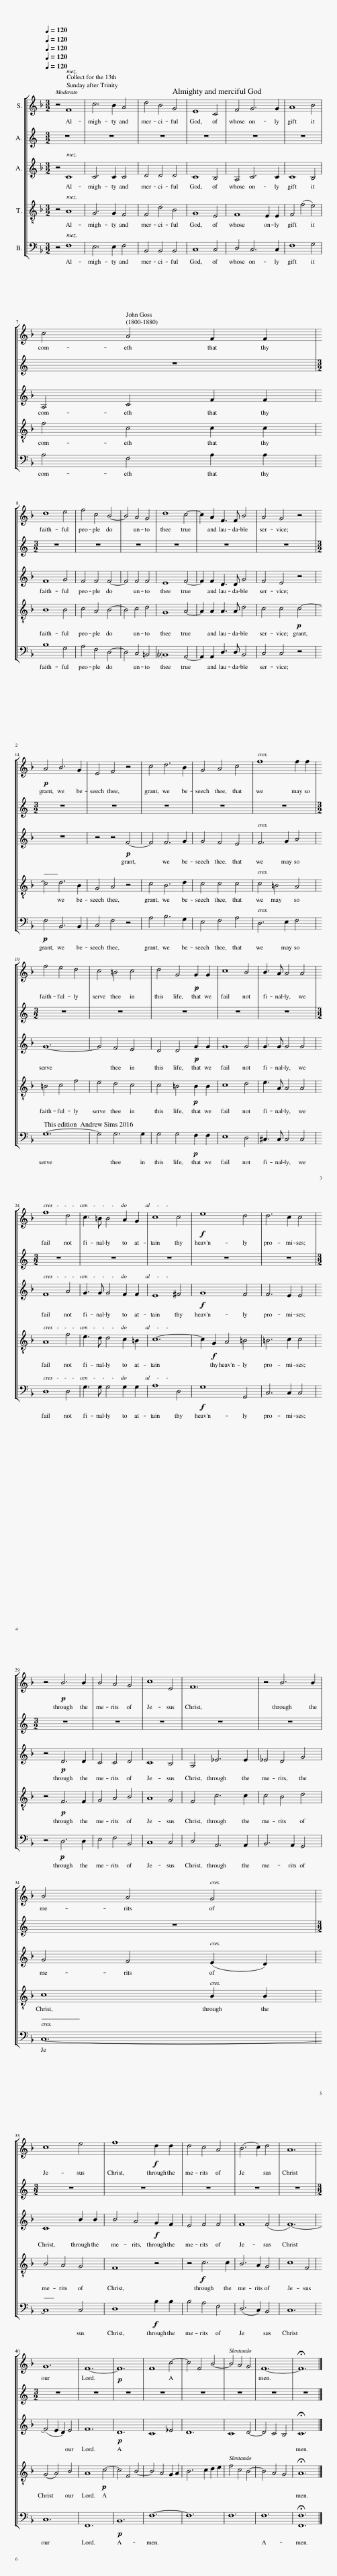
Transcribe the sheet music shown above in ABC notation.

X:1
%%score [ 1 2 3 4 ]
L:1/8
Q:1/4=120
M:3/2
I:linebreak $
K:F
V:1 treble
V:2 treble
V:3 treble-8
V:4 bass
V:1
 z4 F8 | c6 B2 A4 | d4 B4 G4 | E8 C4 | F4 G6 G2 | %5
 A8 B4 |$ c4 A4 F2 F2 |$ d8 e4 | f4 c4 B4- | B4 A4 G4 | %10
 d8 c4- | c2 A2 F3 F B4 | A4 G4 z4 |$!p! A4 B6 G2 | E4 F4 z4 | %15
 c4 d6 B2 | G4 A4 c4 | f8 f2 f2 |$ f4 e4 d4 | c4 =B4 c4 | %20
 d4 G4!p! G2 G2 | c8 B4 | B3 A A4 A4 |$ f8 d4 | c3 =B B4 A2 G2 | %25
 c8 c4 |!f! e8 d4 | d6 c2 c4 |$ z4!p! B6 B2 | B4 A4 G4 | %30
 c8 E4 | F12 | z4 B6 B2 |$ B4 A4 G4 |$ c8 e4 | %35
 f8!f! d2 d2 | d4 c4 A4 | (B6 c2) d4 | A12 |$ G12 | %40
 F12- |!p! F12 | F8 c4- | c4 F4 B4- | B4 A4 G4 | %45
 F12- | !fermata!F12 |] %47
V:2
 z4 C8 | C6 C2 C4 | D4 D4 D4 | C8 B,4 | A,4 C6 C2 | %5
 C8 B,4 |$ A,4 C4 F2 F2 |$ F8 G4 | F4 F4 F4- | F4 F4 F4 | %10
 E8 F4- | F2 F2 D3 D G4 | F4 E4 z4 |$ z12 | z4 z4!p! F4- | %15
 F4 F6 G2 | G4 F4 E4 | F6 G2 A4 |$ G12- | G4 F4 E4 | %20
 D4 D4!p! G2 G2 | G8 G4 | G3 G G4 G4 |$ F8 A4 | G3 G G4 F2 F2 | %25
 E8 ^F4 |!f! G8 F4 | F6 E2 E4 |$ z4!p! D6 D2 | C4 C4 D4 | %30
 C8 B,4 | A,4 _E6 E2 | _E4 D4 G4 |$ G4 F4 (E2 D2) |$ C8 B2 B2 | %35
 B4 A4!f! G2 F2 | E4 F4 F4 | F8 (F4 | F12-) |$ (F4 E2 D2) E4 | %40
 F12 |!p! D12 | C8 _E4 | D12 | C8 D4- | %45
 D4 C4 B,4 | !fermata!C12 |] %47
V:3
 z4 A8 | G6 G2 F4 | F4 d4 B4 | G8 E4 | F8 E2 E2 | %5
 F4 (f4 e4) |$ f4 c4 c2 c2 |$ B8 B4 | c4 A4 B4- | B4 c4 d4 | %10
 G8 A4- | A2 A2 A3 A d4 | c4 c4!p! c4- |$ c4 d6 B2 | G4 A4 z4 | %15
 c4 B6 d2 | c4 c4 c4 | c4 =B4 A4 |$ =B4 c4 f4 | e4 d4 c4 | %20
 c4 =B4!p! B2 B2 | c8 d4 | e3 A A4 A4 |$ A8 f4 | e3 d d4 c2 =B2 | %25
 c12- | c2!f! G2 A4 =B4 | =B6 c2 c4 |$ z4!p! F6 F2 | G4 A4 B4 | %30
 A8 G4 | F4 c6 c2 | c4 B4 d4 |$ c8 B2 B2 |$ B4 A4 G4 | %35
 F8 z4 | z4!f! c6 c2 | B6 A2 G4 | c8 F4 |$ (G4 A4) B4 | %40
 A8!p! c4- | c4 F4 B4- | B4 A4 G2 A2 | B6 c2 d2 e2 | f4 c4 B4- | %45
 B4 A4 G4 | !fermata!A12 |] %47
V:4
 z4 F,8 | E,6 E,2 F,4 | B,,4 B,,4 B,,4 | C,8 C,4 | D,4 C,6 C,2 | %5
 F,8 G,4 |$ A,4 F,4 A,2 A,2 |$ B,8 G,4 | A,4 F,4 D,4- | D,4 C,4 =B,,4 | %10
 !courtesy!_B,,8 A,,4- | A,,2 A,,2 D,3 D, B,,4 | C,4 C,4 z4 |$!p! F,4 B,,6 B,,2 | C,4 F,4 z4 | %15
 A,4 B,6 G,2 | E,4 F,4 A,4 | D,6 E,2 F,4 |$ G,12- | G,4 G,6 G,2 | %20
 G,4 G,4!p! F,2 F,2 | E,8 D,4 | ^C,3 C, C,4 C,4 |$ D,8 D,4 | G,3 G, G,4 G,2 G,2 | %25
 A,8 D,4 |!f! G,8 G,,4 | C,6 C,2 C,4 |$ z4!p! D,6 D,2 | E,4 F,4 B,,4 | %30
 C,8 C,4 | D,4 A,,6 A,,2 | B,,6 A,,2 G,,4 |$ C,12- |$ C,8 C,4 | %35
 D,8!f! B,2 B,2 | B,4 A,4 F,4 | (D,6 C,2) B,,4 | C,12 |$ C,12 | %40
 F,,12 |!p! B,,12 | F,12- | F,12 | F,12 | %45
 F,12 | !fermata![F,,F,]12 |] %47
